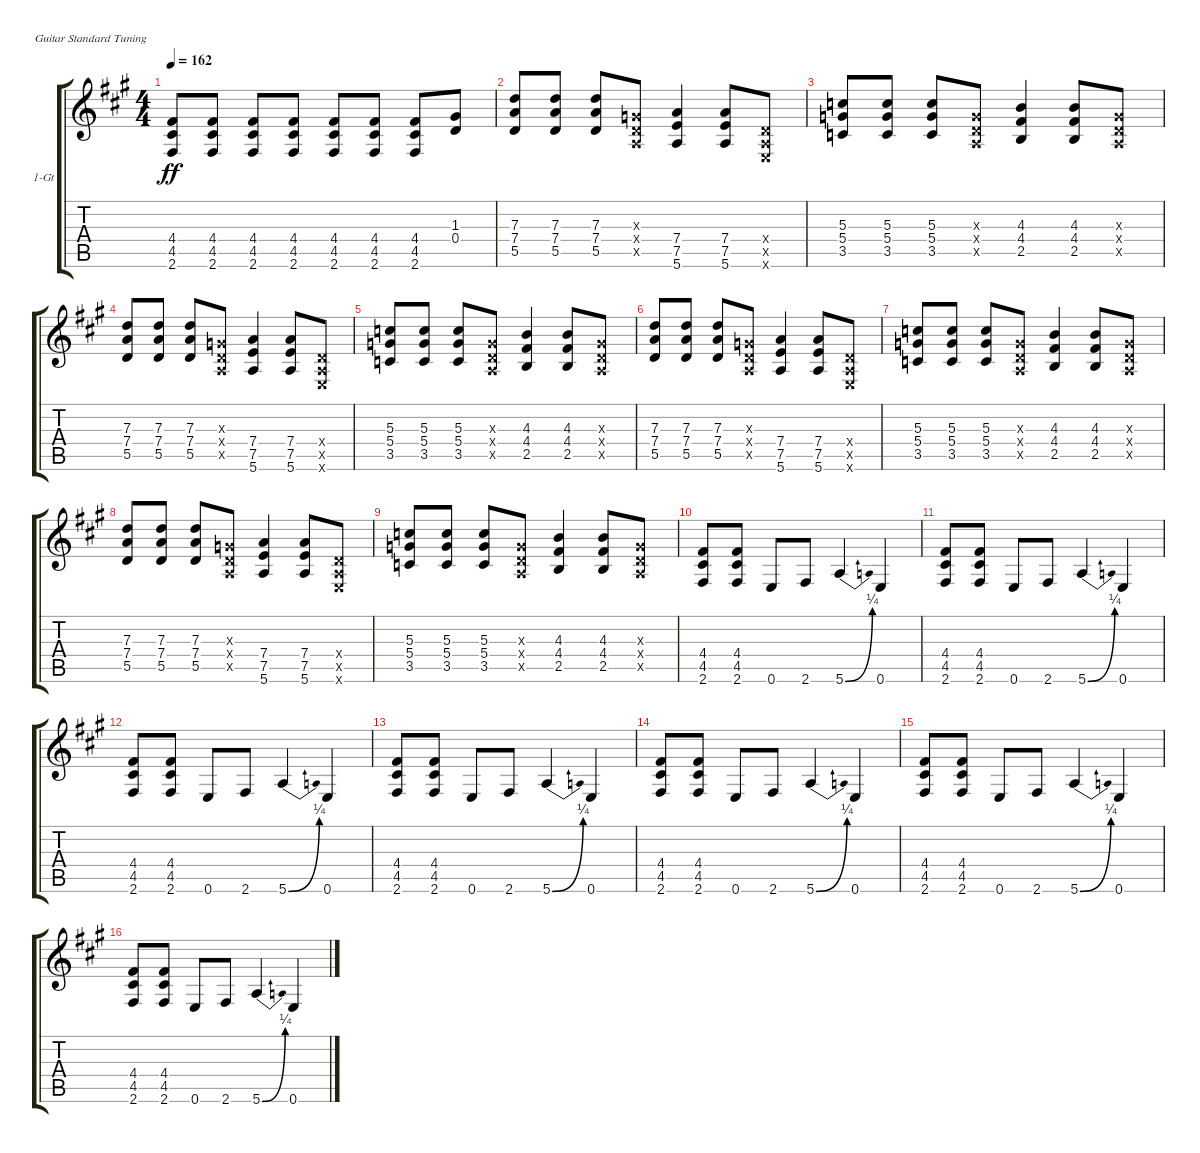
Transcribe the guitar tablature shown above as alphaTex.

\defaultSystemsLayout 4
\bracketExtendMode groupsimilarinstruments
\firstSystemTrackNameOrientation horizontal
\otherSystemsTrackNameOrientation horizontal
\track ("1 Guitar" "1-Gt") {instrument distortionguitar}
\staff {score tabs}
\tuning (E4 B3 G3 D3 A2 E2)
\ts (4 4)
\tempo 162
\clef g2
\scale
1.07062
\ks a
(2.6 4.5 4.4).8{dy ff} (2.6 4.5 4.4).8 (2.6 4.5 4.4).8 (2.6 4.5 4.4).8 (2.6 4.5 4.4).8 (2.6 4.5 4.4).8 (2.6 4.5 4.4).8 (0.4 1.3).8 |
\scale
0.929382 (5.5 7.4 7.3).8 (5.5 7.4 7.3).8 (5.5 7.4 7.3).8 (0.5{x} 0.4{x} 0.3{x}).8 (5.6 7.5 7.4).4 (5.6 7.5 7.4).8 (0.6{x} 0.5{x} 0.4{x}).8 |
\scale
1.07062 (3.5 5.4 5.3).8 (3.5 5.4 5.3).8 (3.5 5.4 5.3).8 (0.5{x} 0.4{x} 0.3{x}).8 (2.5 4.4 4.3).4 (2.5 4.4 4.3).8 (0.5{x} 0.4{x} 0.3{x}).8 |
\scale
0.929382 (5.5 7.4 7.3).8 (5.5 7.4 7.3).8 (5.5 7.4 7.3).8 (0.5{x} 0.4{x} 0.3{x}).8 (5.6 7.5 7.4).4 (5.6 7.5 7.4).8 (0.6{x} 0.5{x} 0.4{x}).8 |
\scale
1.07062 (3.5 5.4 5.3).8 (3.5 5.4 5.3).8 (3.5 5.4 5.3).8 (0.5{x} 0.4{x} 0.3{x}).8 (2.5 4.4 4.3).4 (2.5 4.4 4.3).8 (0.5{x} 0.4{x} 0.3{x}).8 |
\scale
0.929382 (5.5 7.4 7.3).8 (5.5 7.4 7.3).8 (5.5 7.4 7.3).8 (0.5{x} 0.4{x} 0.3{x}).8 (5.6 7.5 7.4).4 (5.6 7.5 7.4).8 (0.6{x} 0.5{x} 0.4{x}).8 |
\scale
1.07062 (3.5 5.4 5.3).8 (3.5 5.4 5.3).8 (3.5 5.4 5.3).8 (0.5{x} 0.4{x} 0.3{x}).8 (2.5 4.4 4.3).4 (2.5 4.4 4.3).8 (0.5{x} 0.4{x} 0.3{x}).8 |
\scale
0.929382 (5.5 7.4 7.3).8 (5.5 7.4 7.3).8 (5.5 7.4 7.3).8 (0.5{x} 0.4{x} 0.3{x}).8 (5.6 7.5 7.4).4 (5.6 7.5 7.4).8 (0.6{x} 0.5{x} 0.4{x}).8 |
\scale
1.07062 (3.5 5.4 5.3).8 (3.5 5.4 5.3).8 (3.5 5.4 5.3).8 (0.5{x} 0.4{x} 0.3{x}).8 (2.5 4.4 4.3).4 (2.5 4.4 4.3).8 (0.5{x} 0.4{x} 0.3{x}).8 |
\scale
0.929382 (2.6 4.5 4.4).8 (2.6 4.4 4.5).8 0.6.8 2.6.8 5.6{be (bend 0 0 15.6 1)}.4 0.6.4 |
\scale
1.07062 (2.6 4.5 4.4).8 (2.6 4.4 4.5).8 0.6.8 2.6.8 5.6{be (bend 0 0 15.6 1)}.4 0.6.4 |
\scale
0.929382 (2.6 4.5 4.4).8 (2.6 4.4 4.5).8 0.6.8 2.6.8 5.6{be (bend 0 0 15.6 1)}.4 0.6.4 |
\scale
1.07062 (2.6 4.5 4.4).8 (2.6 4.4 4.5).8 0.6.8 2.6.8 5.6{be (bend 0 0 15.6 1)}.4 0.6.4 |
\scale
0.929382 (2.6 4.5 4.4).8 (2.6 4.4 4.5).8 0.6.8 2.6.8 5.6{be (bend 0 0 15.6 1)}.4 0.6.4 |
\scale
1.07062 (2.6 4.5 4.4).8 (2.6 4.4 4.5).8 0.6.8 2.6.8 5.6{be (bend 0 0 15.6 1)}.4 0.6.4 |
\scale
0.929382 (2.6 4.5 4.4).8 (2.6 4.4 4.5).8 0.6.8 2.6.8 5.6{be (bend 0 0 15.6 1)}.4 0.6.4
